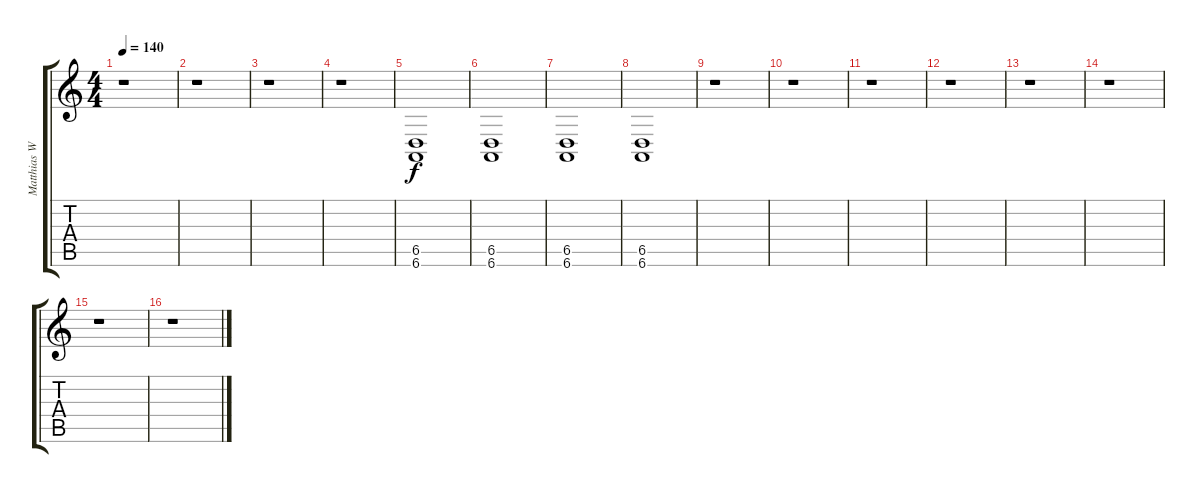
\track ("Matthias Wiesner" "Matthias W") {instrument fx6goblins}
\staff {score tabs}
\tuning (Eb4 Bb3 Gb3 Db3 Ab2 Eb2) {hide}
\ts (4 4)
\tempo 140
\clef g2
\ks c
r.1{dy f} |
r.1 |
r.1 |
r.1 |
(6.5 6.6).1{volume 5} |
(6.5 6.6).1 |
(6.5 6.6).1 |
(6.5 6.6).1 |
r.1 |
r.1 |
r.1 |
r.1 |
r.1 |
r.1 |
r.1 |
r.1
